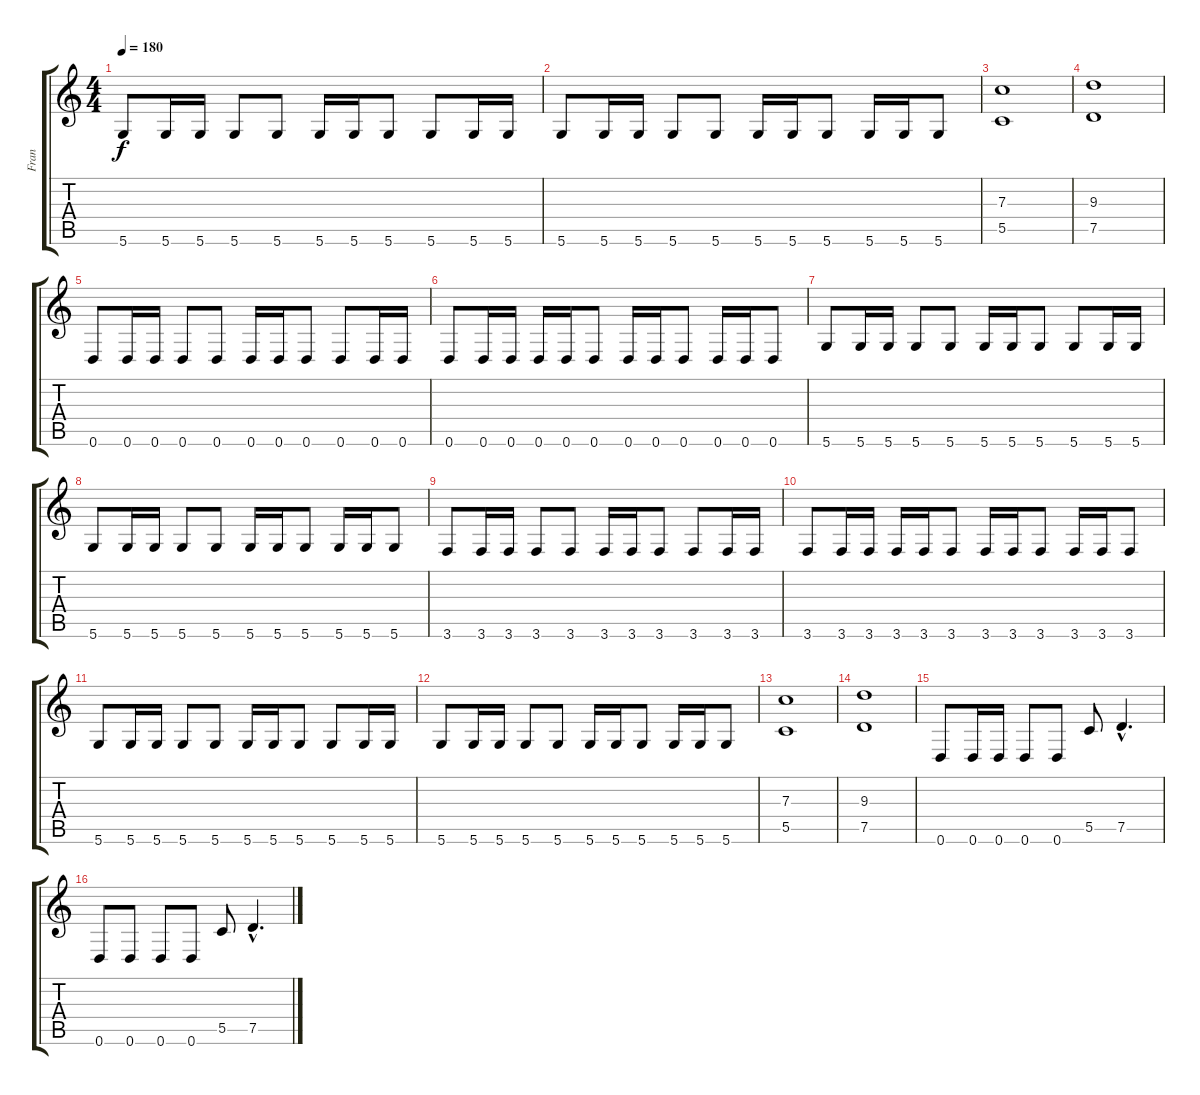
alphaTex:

\track ("Fran" "Fran") {instrument electricbassfinger}
\staff {score tabs}
\tuning (D4 A3 F3 C3 G2 D2) {hide}
\ts (4 4)
\tempo 180
\clef g2
\ks c
5.6.8{dy f} 5.6.16 5.6.16 5.6.8 5.6.8 5.6.16 5.6.16 5.6.8 5.6.8 5.6.16 5.6.16 |
5.6.8 5.6.16 5.6.16 5.6.8 5.6.8 5.6.16 5.6.16 5.6.8 5.6.16 5.6.16 5.6.8 |
(7.3 5.5).1 |
(9.3 7.5).1 |
0.6.8 0.6.16 0.6.16 0.6.8 0.6.8 0.6.16 0.6.16 0.6.8 0.6.8 0.6.16 0.6.16 |
0.6.8 0.6.16 0.6.16 0.6.16 0.6.16 0.6.8 0.6.16 0.6.16 0.6.8 0.6.16 0.6.16 0.6.8 |
5.6.8 5.6.16 5.6.16 5.6.8 5.6.8 5.6.16 5.6.16 5.6.8 5.6.8 5.6.16 5.6.16 |
5.6.8 5.6.16 5.6.16 5.6.8 5.6.8 5.6.16 5.6.16 5.6.8 5.6.16 5.6.16 5.6.8 |
3.6.8 3.6.16 3.6.16 3.6.8 3.6.8 3.6.16 3.6.16 3.6.8 3.6.8 3.6.16 3.6.16 |
3.6.8 3.6.16 3.6.16 3.6.16 3.6.16 3.6.8 3.6.16 3.6.16 3.6.8 3.6.16 3.6.16 3.6.8 |
5.6.8 5.6.16 5.6.16 5.6.8 5.6.8 5.6.16 5.6.16 5.6.8 5.6.8 5.6.16 5.6.16 |
5.6.8 5.6.16 5.6.16 5.6.8 5.6.8 5.6.16 5.6.16 5.6.8 5.6.16 5.6.16 5.6.8 |
(7.3 5.5).1 |
(9.3 7.5).1 |
0.6.8 0.6.16 0.6.16 0.6.8 0.6.8 5.5.8 7.5{hac}.4{d} |
0.6.8 0.6.8 0.6.8 0.6.8 5.5.8 7.5{hac}.4{d}
